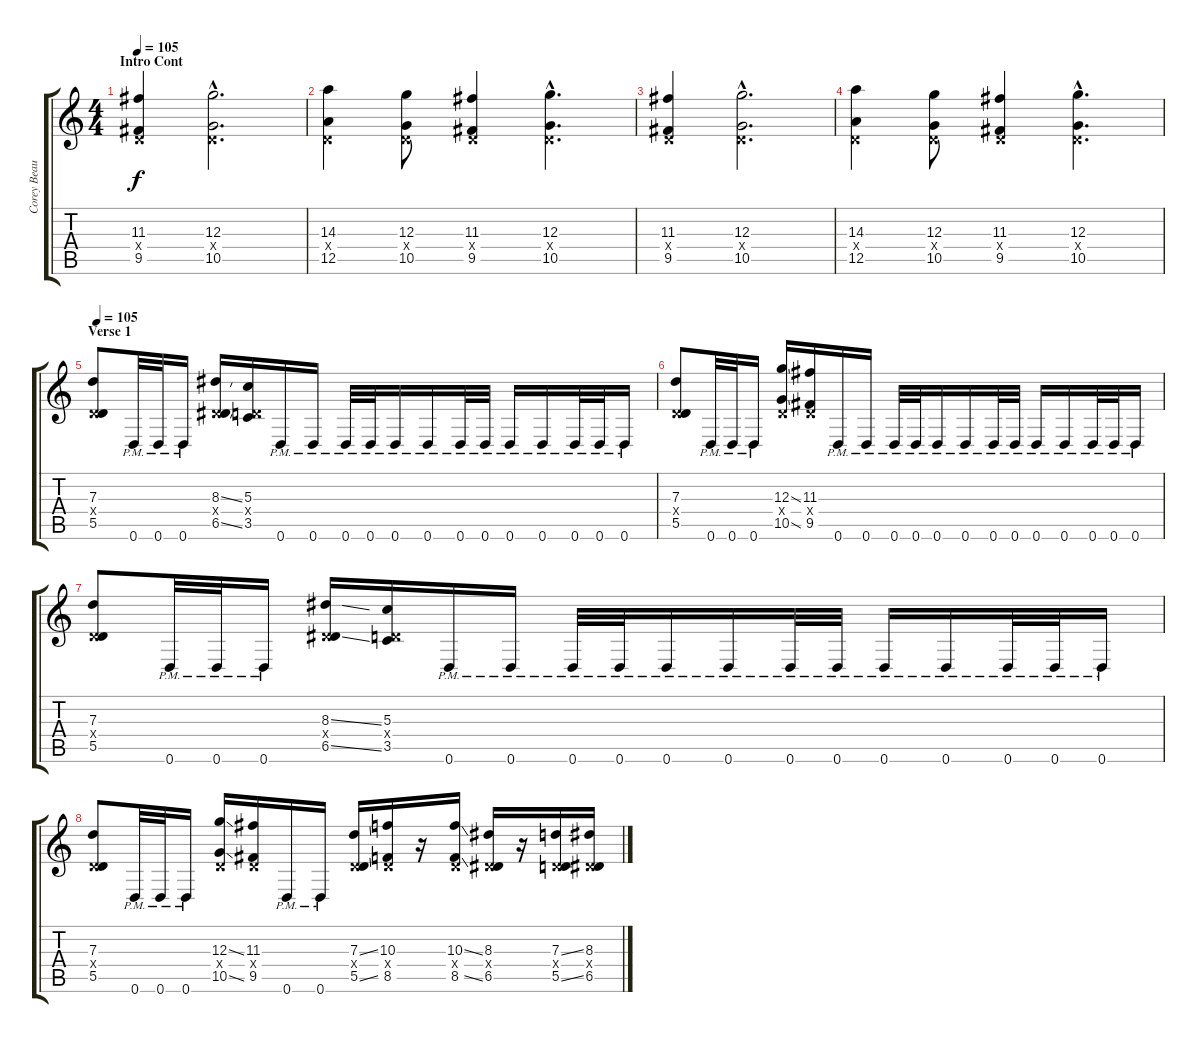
\track ("Corey Beaulieu" "Corey Beau") {instrument distortionguitar}
\staff {score tabs}
\tuning (E4 B3 G3 D3 A2 D2) {hide}
\ts (4 4)
\section ("" "Intro Cont")
\tempo 105
\clef g2
\ks c
(11.3 0.4{x} 9.5).4{dy f} (12.3{hac} 0.4{hac x} 10.5{hac}).2{d} |
(14.3 0.4{x} 12.5).4 (12.3 0.4{x} 10.5).8 (11.3 0.4{x} 9.5).4 (12.3{hac} 0.4{hac x} 10.5{hac}).4{d} |
(11.3 0.4{x} 9.5).4 (12.3{hac} 0.4{hac x} 10.5{hac}).2{d} |
(14.3 0.4{x} 12.5).4 (12.3 0.4{x} 10.5).8 (11.3 0.4{x} 9.5).4 (12.3{hac} 0.4{hac x} 10.5{hac}).4{d} |
\section ("" "Verse 1")
\tempo 105
(7.3 0.4{x} 5.5).8 0.6{pm}.32 0.6{pm}.32 0.6{pm}.16 (8.3{ss} 0.4{x} 6.5{ss}).16 (5.3 0.4{x} 3.5).16 0.6{pm}.16 0.6{pm}.16 0.6{pm}.32 0.6{pm}.32 0.6{pm}.16 0.6{pm}.16 0.6{pm}.32 0.6{pm}.32 0.6{pm}.16 0.6{pm}.16 0.6{pm}.32 0.6{pm}.32 0.6{pm}.16 |
(7.3 0.4{x} 5.5).8 0.6{pm}.32 0.6{pm}.32 0.6{pm}.16 (12.3{ss} 0.4{x} 10.5{ss}).16 (11.3 0.4{x} 9.5).16 0.6{pm}.16 0.6{pm}.16 0.6{pm}.32 0.6{pm}.32 0.6{pm}.16 0.6{pm}.16 0.6{pm}.32 0.6{pm}.32 0.6{pm}.16 0.6{pm}.16 0.6{pm}.32 0.6{pm}.32 0.6{pm}.16 |
(7.3 0.4{x} 5.5).8 0.6{pm}.32 0.6{pm}.32 0.6{pm}.16 (8.3{ss} 0.4{x} 6.5{ss}).16 (5.3 0.4{x} 3.5).16 0.6{pm}.16 0.6{pm}.16 0.6{pm}.32 0.6{pm}.32 0.6{pm}.16 0.6{pm}.16 0.6{pm}.32 0.6{pm}.32 0.6{pm}.16 0.6{pm}.16 0.6{pm}.32 0.6{pm}.32 0.6{pm}.16 |
(7.3 0.4{x} 5.5).8 0.6{pm}.32 0.6{pm}.32 0.6{pm}.16 (12.3{ss} 0.4{x} 10.5{ss}).16 (11.3 0.4{x} 9.5).16 0.6{pm}.16 0.6{pm}.16 (7.3{ss} 0.4{x} 5.5{ss}).16 (10.3 0.4{x} 8.5).16 r.16 (10.3{ss} 0.4{x} 8.5{ss}).16 (8.3 0.4{x} 6.5).16 r.16 (7.3{ss} 0.4{x} 5.5{ss}).16 (8.3 0.4{x} 6.5).16
